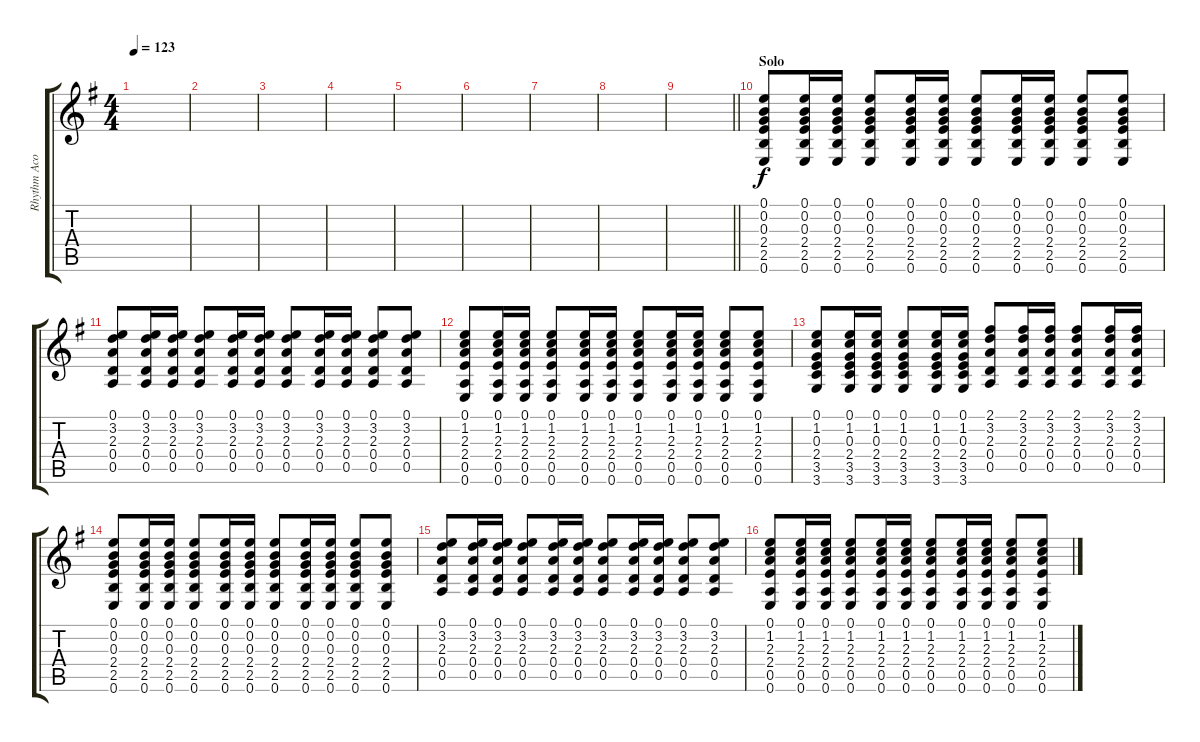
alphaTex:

\track ("Rhythm Acoustic" "Rhythm Aco") {instrument acousticguitarsteel}
\staff {score tabs}
\tuning (E4 B3 G3 D3 A2 E2) {hide}
\ts (4 4)
\tempo 123
\clef g2
\ks g
|
|
|
|
|
|
|
|
\barLineRight lightlight
|
\section ("" "Solo")
(0.1 0.2 0.3 2.4 2.5 0.6).8{volume 4} (0.1 0.2 0.3 2.4 2.5 0.6).16 (0.1 0.2 0.3 2.4 2.5 0.6).16 (0.1 0.2 0.3 2.4 2.5 0.6).8 (0.1 0.2 0.3 2.4 2.5 0.6).16 (0.1 0.2 0.3 2.4 2.5 0.6).16 (0.1 0.2 0.3 2.4 2.5 0.6).8 (0.1 0.2 0.3 2.4 2.5 0.6).16 (0.1 0.2 0.3 2.4 2.5 0.6).16 (0.1 0.2 0.3 2.4 2.5 0.6).8 (0.1 0.2 0.3 2.4 2.5 0.6).8 |
(0.1 3.2 2.3 0.4 0.5).8 (0.1 3.2 2.3 0.4 0.5).16 (0.1 3.2 2.3 0.4 0.5).16 (0.1 3.2 2.3 0.4 0.5).8 (0.1 3.2 2.3 0.4 0.5).16 (0.1 3.2 2.3 0.4 0.5).16 (0.1 3.2 2.3 0.4 0.5).8 (0.1 3.2 2.3 0.4 0.5).16 (0.1 3.2 2.3 0.4 0.5).16 (0.1 3.2 2.3 0.4 0.5).8 (0.1 3.2 2.3 0.4 0.5).8 |
(0.1 1.2 2.3 2.4 0.5 0.6).8 (0.1 1.2 2.3 2.4 0.5 0.6).16 (0.1 1.2 2.3 2.4 0.5 0.6).16 (0.1 1.2 2.3 2.4 0.5 0.6).8 (0.1 1.2 2.3 2.4 0.5 0.6).16 (0.1 1.2 2.3 2.4 0.5 0.6).16 (0.1 1.2 2.3 2.4 0.5 0.6).8 (0.1 1.2 2.3 2.4 0.5 0.6).16 (0.1 1.2 2.3 2.4 0.5 0.6).16 (0.1 1.2 2.3 2.4 0.5 0.6).8 (0.1 1.2 2.3 2.4 0.5 0.6).8 |
(0.1 1.2 0.3 2.4 3.5 3.6).8 (0.1 1.2 0.3 2.4 3.5 3.6).16 (0.1 1.2 0.3 2.4 3.5 3.6).16 (0.1 1.2 0.3 2.4 3.5 3.6).8 (0.1 1.2 0.3 2.4 3.5 3.6).16 (0.1 1.2 0.3 2.4 3.5 3.6).16 (2.1 3.2 2.3 0.4 0.5).8 (2.1 3.2 2.3 0.4 0.5).16 (2.1 3.2 2.3 0.4 0.5).16 (2.1 3.2 2.3 0.4 0.5).8 (2.1 3.2 2.3 0.4 0.5).16 (2.1 3.2 2.3 0.4 0.5).16 |
(0.1 0.2 0.3 2.4 2.5 0.6).8 (0.1 0.2 0.3 2.4 2.5 0.6).16 (0.1 0.2 0.3 2.4 2.5 0.6).16 (0.1 0.2 0.3 2.4 2.5 0.6).8 (0.1 0.2 0.3 2.4 2.5 0.6).16 (0.1 0.2 0.3 2.4 2.5 0.6).16 (0.1 0.2 0.3 2.4 2.5 0.6).8 (0.1 0.2 0.3 2.4 2.5 0.6).16 (0.1 0.2 0.3 2.4 2.5 0.6).16 (0.1 0.2 0.3 2.4 2.5 0.6).8 (0.1 0.2 0.3 2.4 2.5 0.6).8 |
(0.1 3.2 2.3 0.4 0.5).8 (0.1 3.2 2.3 0.4 0.5).16 (0.1 3.2 2.3 0.4 0.5).16 (0.1 3.2 2.3 0.4 0.5).8 (0.1 3.2 2.3 0.4 0.5).16 (0.1 3.2 2.3 0.4 0.5).16 (0.1 3.2 2.3 0.4 0.5).8 (0.1 3.2 2.3 0.4 0.5).16 (0.1 3.2 2.3 0.4 0.5).16 (0.1 3.2 2.3 0.4 0.5).8 (0.1 3.2 2.3 0.4 0.5).8 |
(0.1 1.2 2.3 2.4 0.5 0.6).8 (0.1 1.2 2.3 2.4 0.5 0.6).16 (0.1 1.2 2.3 2.4 0.5 0.6).16 (0.1 1.2 2.3 2.4 0.5 0.6).8 (0.1 1.2 2.3 2.4 0.5 0.6).16 (0.1 1.2 2.3 2.4 0.5 0.6).16 (0.1 1.2 2.3 2.4 0.5 0.6).8 (0.1 1.2 2.3 2.4 0.5 0.6).16 (0.1 1.2 2.3 2.4 0.5 0.6).16 (0.1 1.2 2.3 2.4 0.5 0.6).8 (0.1 1.2 2.3 2.4 0.5 0.6).8
